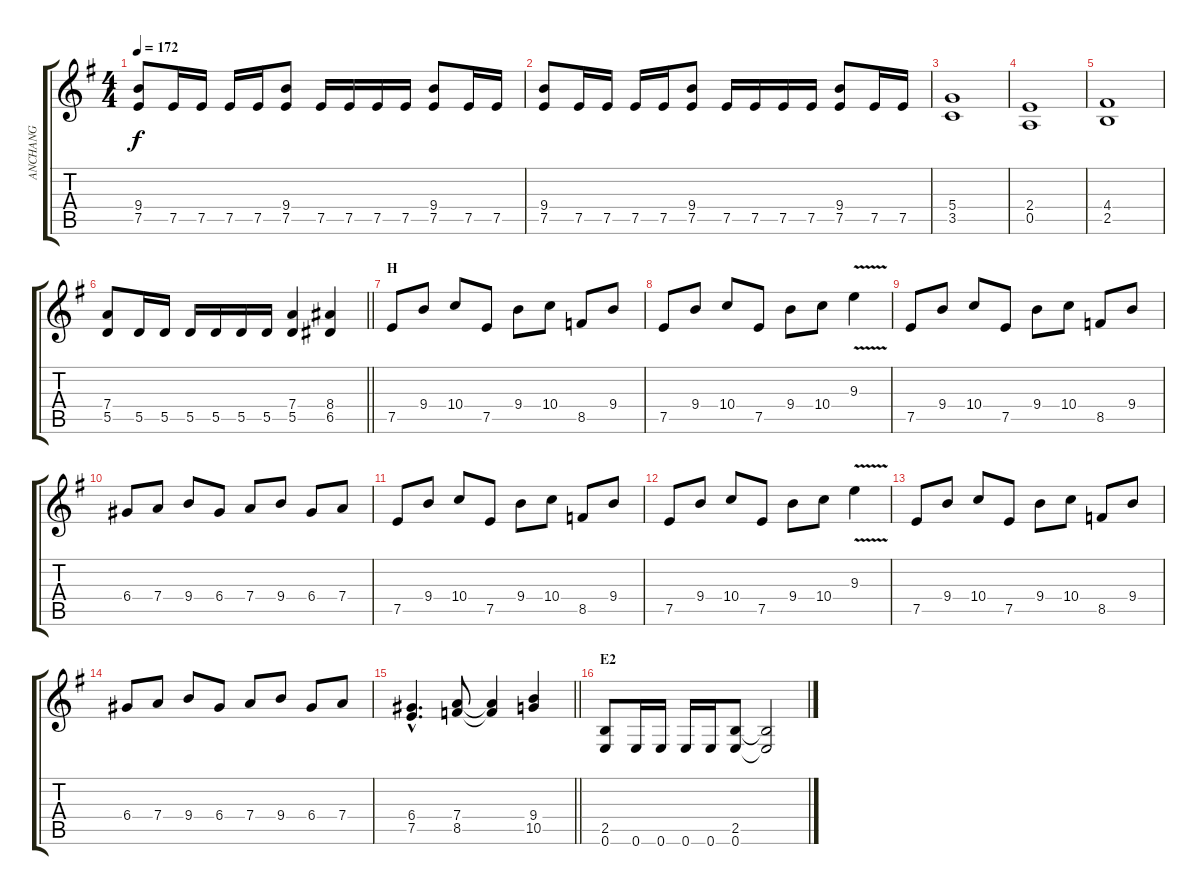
\track ("ANCHANG" "ANCHANG") {instrument distortionguitar}
\staff {score tabs}
\tuning (E4 B3 G3 D3 A2 E2) {hide}
\ts (4 4)
\tempo 172
\clef g2
\ks g
(9.4 7.5).8{dy f} 7.5.16 7.5.16 7.5.16 7.5.16 (9.4 7.5).8 7.5.16 7.5.16 7.5.16 7.5.16 (9.4 7.5).8 7.5.16 7.5.16 |
(9.4 7.5).8 7.5.16 7.5.16 7.5.16 7.5.16 (9.4 7.5).8 7.5.16 7.5.16 7.5.16 7.5.16 (9.4 7.5).8 7.5.16 7.5.16 |
(5.4 3.5).1 |
(2.4 0.5).1 |
(4.4 2.5).1 |
\barLineRight lightlight
(7.4 5.5).8 5.5.16 5.5.16 5.5.16 5.5.16 5.5.16 5.5.16 (7.4 5.5).4 (8.4 6.5).4 |
\section ("" "H")
7.5.8 9.4.8 10.4.8 7.5.8 9.4.8 10.4.8 8.5.8 9.4.8 |
7.5.8 9.4.8 10.4.8 7.5.8 9.4.8 10.4.8 9.3{v}.4 |
7.5.8 9.4.8 10.4.8 7.5.8 9.4.8 10.4.8 8.5.8 9.4.8 |
6.4.8 7.4.8 9.4.8 6.4.8 7.4.8 9.4.8 6.4.8 7.4.8 |
7.5.8 9.4.8 10.4.8 7.5.8 9.4.8 10.4.8 8.5.8 9.4.8 |
7.5.8 9.4.8 10.4.8 7.5.8 9.4.8 10.4.8 9.3{v}.4 |
7.5.8 9.4.8 10.4.8 7.5.8 9.4.8 10.4.8 8.5.8 9.4.8 |
6.4.8 7.4.8 9.4.8 6.4.8 7.4.8 9.4.8 6.4.8 7.4.8 |
\barLineRight lightlight
(6.4{hac} 7.5{hac}).4{d} (7.4 8.5).8 (7.4{t} 8.5{t}).4 (9.4 10.5).4 |
\section ("" "E2")
(2.5 0.6).8 0.6.16 0.6.16 0.6.16 0.6.16 (2.5 0.6).8 (2.5{t} 0.6{t}).2
